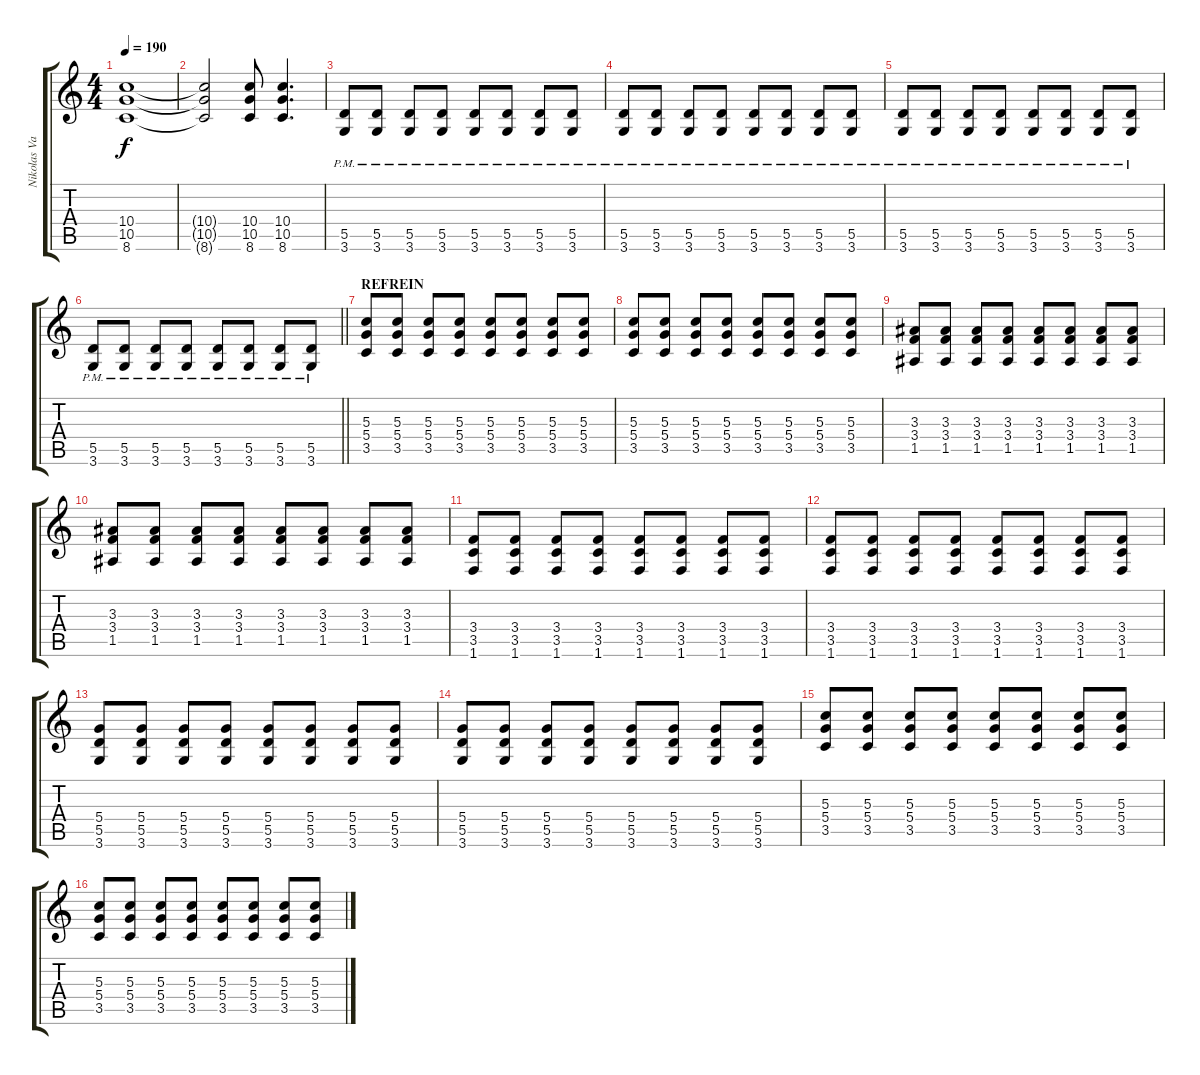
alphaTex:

\track ("Nikolas Van Der Veken" "Nikolas Va") {instrument distortionguitar}
\staff {score tabs}
\tuning (E4 B3 G3 D3 A2 E2) {hide}
\ts (4 4)
\tempo 190
\clef g2
\ks c
(10.4 10.5 8.6).1{dy f} |
(10.4{t} 10.5{t} 8.6{t}).2 (10.4 10.5 8.6).8 (10.4 10.5 8.6).4{d} |
(5.5{pm} 3.6{pm}).8 (5.5{pm} 3.6{pm}).8 (5.5{pm} 3.6{pm}).8 (5.5{pm} 3.6{pm}).8 (5.5{pm} 3.6{pm}).8 (5.5{pm} 3.6{pm}).8 (5.5{pm} 3.6{pm}).8 (5.5{pm} 3.6{pm}).8 |
(5.5{pm} 3.6{pm}).8 (5.5{pm} 3.6{pm}).8 (5.5{pm} 3.6{pm}).8 (5.5{pm} 3.6{pm}).8 (5.5{pm} 3.6{pm}).8 (5.5{pm} 3.6{pm}).8 (5.5{pm} 3.6{pm}).8 (5.5{pm} 3.6{pm}).8 |
(5.5{pm} 3.6{pm}).8 (5.5{pm} 3.6{pm}).8 (5.5{pm} 3.6{pm}).8 (5.5{pm} 3.6{pm}).8 (5.5{pm} 3.6{pm}).8 (5.5{pm} 3.6{pm}).8 (5.5{pm} 3.6{pm}).8 (5.5{pm} 3.6{pm}).8 |
\barLineRight lightlight
(5.5{pm} 3.6{pm}).8 (5.5{pm} 3.6{pm}).8 (5.5{pm} 3.6{pm}).8 (5.5{pm} 3.6{pm}).8 (5.5{pm} 3.6{pm}).8 (5.5{pm} 3.6{pm}).8 (5.5{pm} 3.6{pm}).8 (5.5{pm} 3.6{pm}).8 |
\section ("" "REFREIN")
(5.3 5.4 3.5).8 (5.3 5.4 3.5).8 (5.3 5.4 3.5).8 (5.3 5.4 3.5).8 (5.3 5.4 3.5).8 (5.3 5.4 3.5).8 (5.3 5.4 3.5).8 (5.3 5.4 3.5).8 |
(5.3 5.4 3.5).8 (5.3 5.4 3.5).8 (5.3 5.4 3.5).8 (5.3 5.4 3.5).8 (5.3 5.4 3.5).8 (5.3 5.4 3.5).8 (5.3 5.4 3.5).8 (5.3 5.4 3.5).8 |
(3.3 3.4 1.5).8 (3.3 3.4 1.5).8 (3.3 3.4 1.5).8 (3.3 3.4 1.5).8 (3.3 3.4 1.5).8 (3.3 3.4 1.5).8 (3.3 3.4 1.5).8 (3.3 3.4 1.5).8 |
(3.3 3.4 1.5).8 (3.3 3.4 1.5).8 (3.3 3.4 1.5).8 (3.3 3.4 1.5).8 (3.3 3.4 1.5).8 (3.3 3.4 1.5).8 (3.3 3.4 1.5).8 (3.3 3.4 1.5).8 |
(3.4 3.5 1.6).8 (3.4 3.5 1.6).8 (3.4 3.5 1.6).8 (3.4 3.5 1.6).8 (3.4 3.5 1.6).8 (3.4 3.5 1.6).8 (3.4 3.5 1.6).8 (3.4 3.5 1.6).8 |
(3.4 3.5 1.6).8 (3.4 3.5 1.6).8 (3.4 3.5 1.6).8 (3.4 3.5 1.6).8 (3.4 3.5 1.6).8 (3.4 3.5 1.6).8 (3.4 3.5 1.6).8 (3.4 3.5 1.6).8 |
(5.4 5.5 3.6).8 (5.4 5.5 3.6).8 (5.4 5.5 3.6).8 (5.4 5.5 3.6).8 (5.4 5.5 3.6).8 (5.4 5.5 3.6).8 (5.4 5.5 3.6).8 (5.4 5.5 3.6).8 |
(5.4 5.5 3.6).8 (5.4 5.5 3.6).8 (5.4 5.5 3.6).8 (5.4 5.5 3.6).8 (5.4 5.5 3.6).8 (5.4 5.5 3.6).8 (5.4 5.5 3.6).8 (5.4 5.5 3.6).8 |
(5.3 5.4 3.5).8 (5.3 5.4 3.5).8 (5.3 5.4 3.5).8 (5.3 5.4 3.5).8 (5.3 5.4 3.5).8 (5.3 5.4 3.5).8 (5.3 5.4 3.5).8 (5.3 5.4 3.5).8 |
(5.3 5.4 3.5).8 (5.3 5.4 3.5).8 (5.3 5.4 3.5).8 (5.3 5.4 3.5).8 (5.3 5.4 3.5).8 (5.3 5.4 3.5).8 (5.3 5.4 3.5).8 (5.3 5.4 3.5).8
